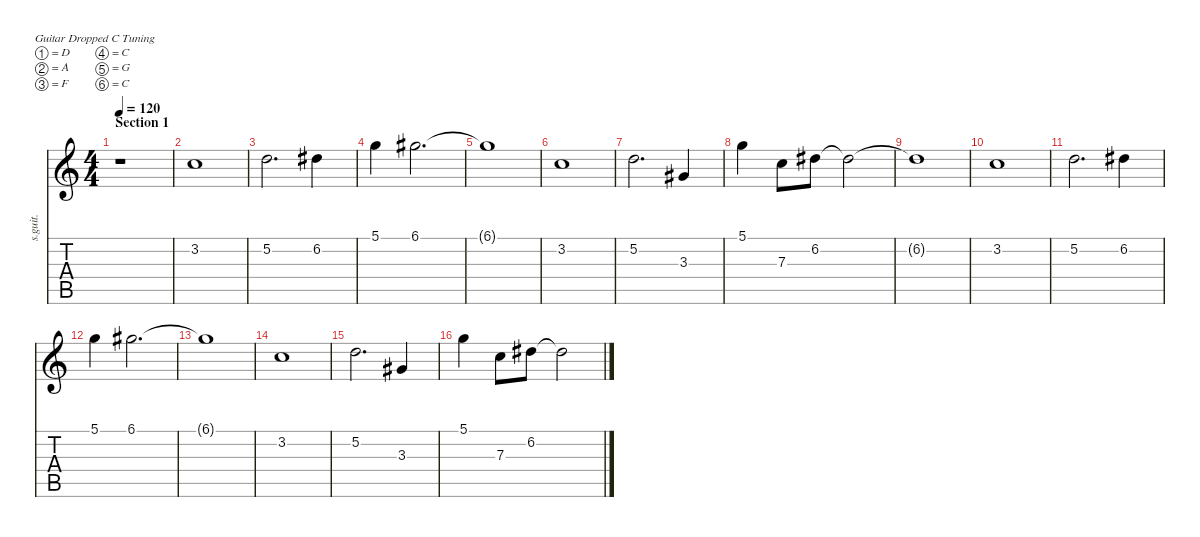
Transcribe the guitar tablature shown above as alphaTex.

\defaultSystemsLayout 4
\hideDynamics
\bracketExtendMode nobrackets
\track ("Jake Bowen" "s.guit.") {instrument electricguitarjazz}
\staff {score tabs}
\tuning (D4 A3 F3 C3 G2 C2)
\ts (4 4)
\beaming (8 2 2 2 2)
\section ("" "Section 1")
\tempo 120
\clef g2
\ks c
r.1{dy mf instrument electricguitarjazz} |
3.2.1{lyrics (0 "") lyrics (1 "") lyrics (2 "") lyrics (3 "") lyrics (4 "")} |
5.2.2{d lyrics (0 "") lyrics (1 "") lyrics (2 "") lyrics (3 "") lyrics (4 "")} 6.2{acc #}.4{lyrics (0 "") lyrics (1 "") lyrics (2 "") lyrics (3 "") lyrics (4 "")} |
5.1.4{lyrics (0 "") lyrics (1 "") lyrics (2 "") lyrics (3 "") lyrics (4 "")} 6.1{acc #}.2{d lyrics (0 "") lyrics (1 "") lyrics (2 "") lyrics (3 "") lyrics (4 "")} |
6.1{t acc #}.1{lyrics (0 "") lyrics (1 "") lyrics (2 "") lyrics (3 "") lyrics (4 "")} |
3.2.1{lyrics (0 "") lyrics (1 "") lyrics (2 "") lyrics (3 "") lyrics (4 "")} |
5.2.2{d lyrics (0 "") lyrics (1 "") lyrics (2 "") lyrics (3 "") lyrics (4 "")} 3.3{acc #}.4{lyrics (0 "") lyrics (1 "") lyrics (2 "") lyrics (3 "") lyrics (4 "")} |
5.1.4{lyrics (0 "") lyrics (1 "") lyrics (2 "") lyrics (3 "") lyrics (4 "")} 7.3.8{lyrics (0 "") lyrics (1 "") lyrics (2 "") lyrics (3 "") lyrics (4 "")} 6.2{acc #}.8{lyrics (0 "") lyrics (1 "") lyrics (2 "") lyrics (3 "") lyrics (4 "")} 6.2{t acc #}.2{lyrics (0 "") lyrics (1 "") lyrics (2 "") lyrics (3 "") lyrics (4 "")} |
6.2{t acc #}.1{lyrics (0 "") lyrics (1 "") lyrics (2 "") lyrics (3 "") lyrics (4 "")} |
3.2.1{lyrics (0 "") lyrics (1 "") lyrics (2 "") lyrics (3 "") lyrics (4 "")} |
5.2.2{d lyrics (0 "") lyrics (1 "") lyrics (2 "") lyrics (3 "") lyrics (4 "")} 6.2{acc #}.4{lyrics (0 "") lyrics (1 "") lyrics (2 "") lyrics (3 "") lyrics (4 "")} |
5.1.4{lyrics (0 "") lyrics (1 "") lyrics (2 "") lyrics (3 "") lyrics (4 "")} 6.1{acc #}.2{d lyrics (0 "") lyrics (1 "") lyrics (2 "") lyrics (3 "") lyrics (4 "")} |
6.1{t acc #}.1{lyrics (0 "") lyrics (1 "") lyrics (2 "") lyrics (3 "") lyrics (4 "")} |
3.2.1{lyrics (0 "") lyrics (1 "") lyrics (2 "") lyrics (3 "") lyrics (4 "")} |
5.2.2{d lyrics (0 "") lyrics (1 "") lyrics (2 "") lyrics (3 "") lyrics (4 "")} 3.3{acc #}.4{lyrics (0 "") lyrics (1 "") lyrics (2 "") lyrics (3 "") lyrics (4 "")} |
5.1.4{lyrics (0 "") lyrics (1 "") lyrics (2 "") lyrics (3 "") lyrics (4 "")} 7.3.8{lyrics (0 "") lyrics (1 "") lyrics (2 "") lyrics (3 "") lyrics (4 "")} 6.2{acc #}.8{lyrics (0 "") lyrics (1 "") lyrics (2 "") lyrics (3 "") lyrics (4 "")} 6.2{t acc #}.2{lyrics (0 "") lyrics (1 "") lyrics (2 "") lyrics (3 "") lyrics (4 "")}
